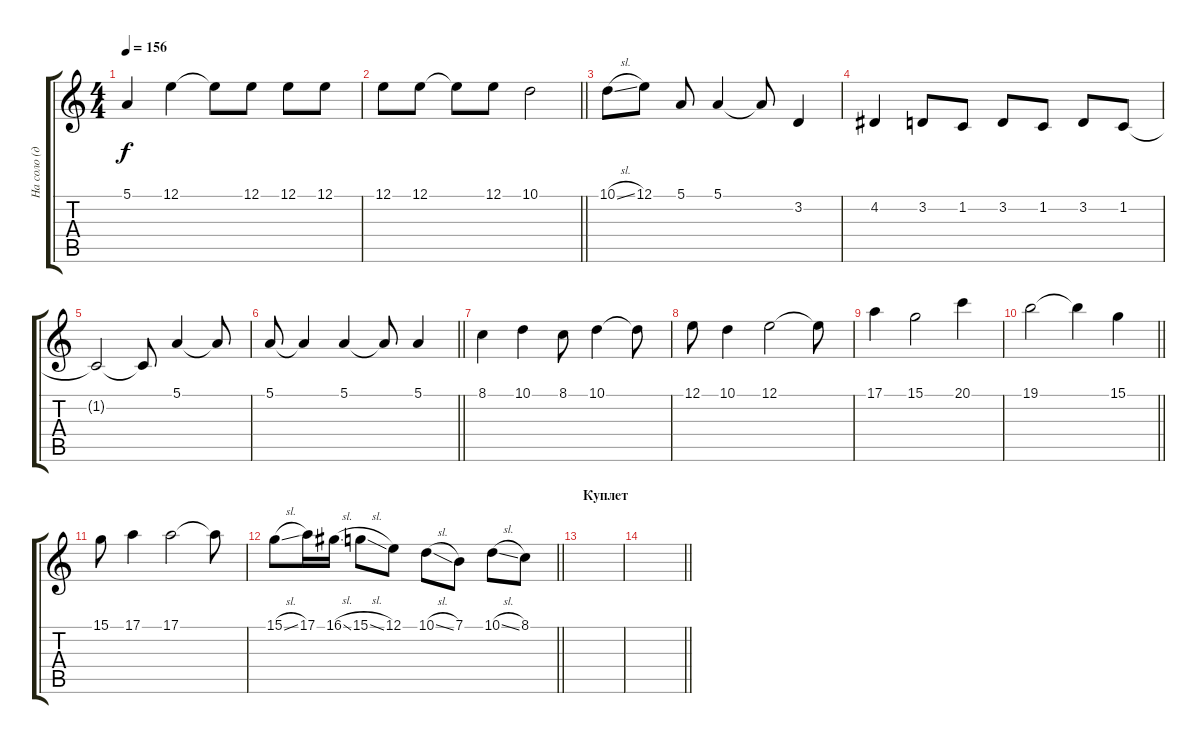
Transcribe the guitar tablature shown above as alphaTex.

\track ("На соло (для сочности звучания)" "На соло (д") {instrument fx7echoes}
\staff {score tabs}
\tuning (E4 B3 G3 D3 A2 E2) {hide}
\ts (4 4)
\tempo 156
\clef g2
\ks c
5.1{t}.4{dy f} 12.1.4 12.1{t}.8 12.1.8 12.1.8 12.1.8 |
\barLineRight lightlight
12.1.8 12.1.8 12.1{t}.8 12.1.8 10.1.2 |
10.1{sl}.8 12.1.8 5.1.8 5.1.4 5.1{t}.8 3.2.4 |
4.2.4 3.2.8 1.2.8 3.2.8 1.2.8 3.2.8 1.2.8 |
1.2{t}.2 1.2{t}.8 5.1.4 5.1{t}.8 |
\barLineRight lightlight
5.1.8 5.1{t}.4 5.1.4 5.1{t}.8 5.1.4 |
8.1.4 10.1.4 8.1.8 10.1.4 10.1{t}.8 |
12.1.8 10.1.4 12.1.2 12.1{t}.8 |
17.1.4 15.1.2 20.1.4 |
\barLineRight lightlight
19.1.2 19.1{t}.4 15.1.4 |
15.1.8 17.1.4 17.1.2 17.1{t}.8 |
\barLineRight lightlight
15.1{sl}.8 17.1.16 16.1{sl}.16 15.1{sl}.8 12.1.8 10.1{sl}.8 7.1.8 10.1{sl}.8 8.1.8 |
\section ("" "Куплет")
|
\barLineRight lightlight
